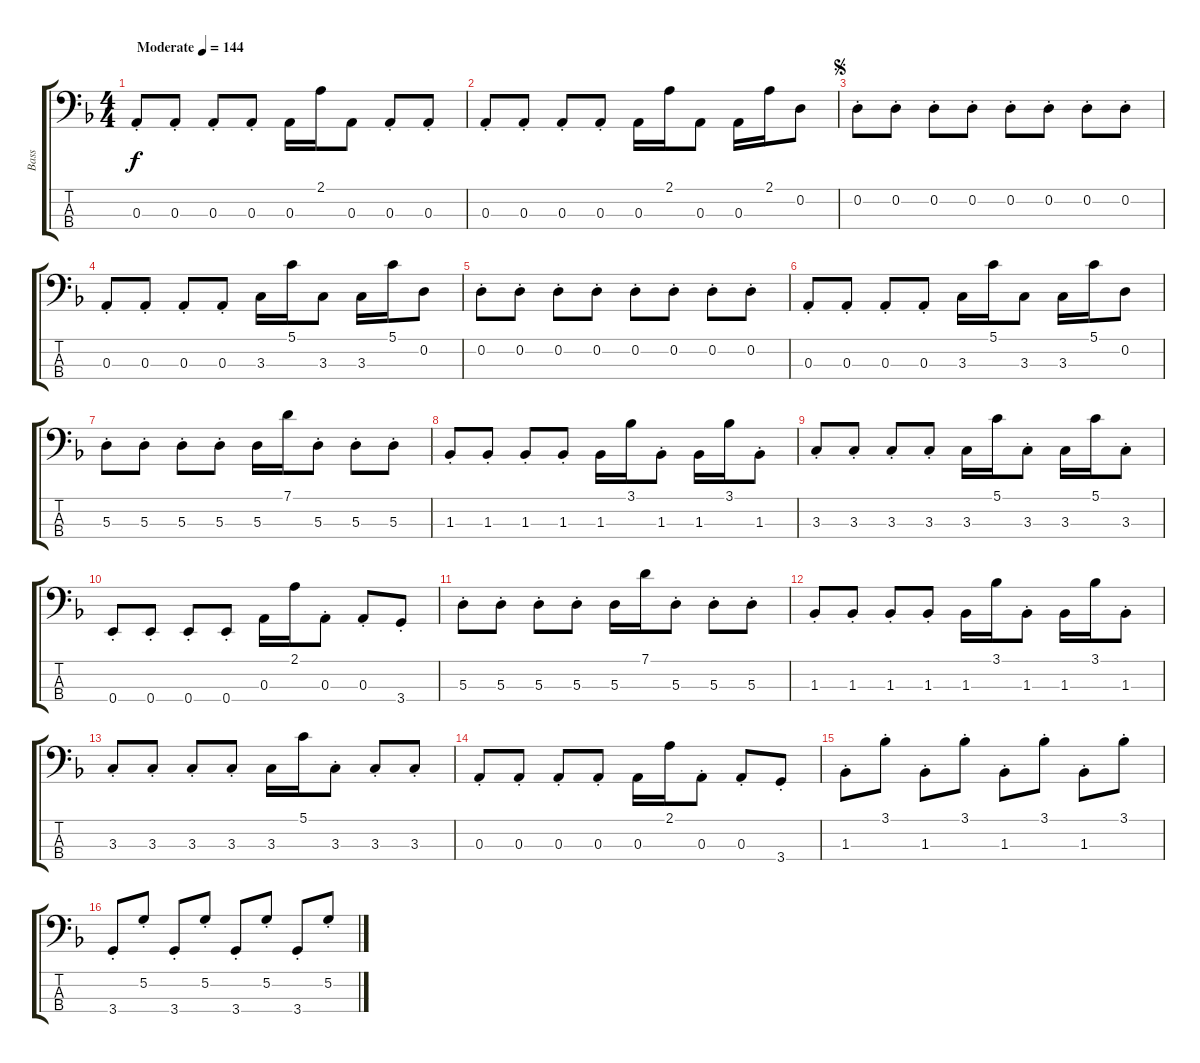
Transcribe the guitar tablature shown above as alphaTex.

\track ("Bass" "Bass") {instrument electricbassfinger}
\staff {score tabs}
\tuning (G2 D2 A1 E1) {hide}
\ts (4 4)
\tempo (144 "Moderate")
\clef f4
\ks f
0.3{st}.8{dy f instrument electricbassfinger} 0.3{st}.8 0.3{st}.8 0.3{st}.8 0.3.16 2.1.16 0.3.8 0.3{st}.8 0.3{st}.8 |
0.3{st}.8 0.3{st}.8 0.3{st}.8 0.3{st}.8 0.3.16 2.1.16 0.3.8 0.3.16 2.1.16 0.2.8 |
\jump segno
0.2{st}.8 0.2{st}.8 0.2{st}.8 0.2{st}.8 0.2{st}.8 0.2{st}.8 0.2{st}.8 0.2{st}.8 |
0.3{st}.8 0.3{st}.8 0.3{st}.8 0.3{st}.8 3.3.16 5.1.16 3.3.8 3.3.16 5.1.16 0.2.8 |
0.2{st}.8 0.2{st}.8 0.2{st}.8 0.2{st}.8 0.2{st}.8 0.2{st}.8 0.2{st}.8 0.2{st}.8 |
0.3{st}.8 0.3{st}.8 0.3{st}.8 0.3{st}.8 3.3.16 5.1.16 3.3.8 3.3.16 5.1.16 0.2.8 |
5.3{st}.8 5.3{st}.8 5.3{st}.8 5.3{st}.8 5.3.16 7.1.16 5.3{st}.8 5.3{st}.8 5.3{st}.8 |
1.3{st}.8 1.3{st}.8 1.3{st}.8 1.3{st}.8 1.3.16 3.1.16 1.3{st}.8 1.3.16 3.1.16 1.3{st}.8 |
3.3{st}.8 3.3{st}.8 3.3{st}.8 3.3{st}.8 3.3.16 5.1.16 3.3{st}.8 3.3.16 5.1.16 3.3{st}.8 |
0.4{st}.8 0.4{st}.8 0.4{st}.8 0.4{st}.8 0.3.16 2.1.16 0.3{st}.8 0.3{st}.8 3.4{st}.8 |
5.3{st}.8 5.3{st}.8 5.3{st}.8 5.3{st}.8 5.3.16 7.1.16 5.3{st}.8 5.3{st}.8 5.3{st}.8 |
1.3{st}.8 1.3{st}.8 1.3{st}.8 1.3{st}.8 1.3.16 3.1.16 1.3{st}.8 1.3.16 3.1.16 1.3{st}.8 |
3.3{st}.8 3.3{st}.8 3.3{st}.8 3.3{st}.8 3.3.16 5.1.16 3.3{st}.8 3.3{st}.8 3.3{st}.8 |
0.3{st}.8 0.3{st}.8 0.3{st}.8 0.3{st}.8 0.3.16 2.1.16 0.3{st}.8 0.3{st}.8 3.4{st}.8 |
1.3{st}.8 3.1{st}.8 1.3{st}.8 3.1{st}.8 1.3{st}.8 3.1{st}.8 1.3{st}.8 3.1{st}.8 |
3.4{st}.8 5.2{st}.8 3.4{st}.8 5.2{st}.8 3.4{st}.8 5.2{st}.8 3.4{st}.8 5.2{st}.8
